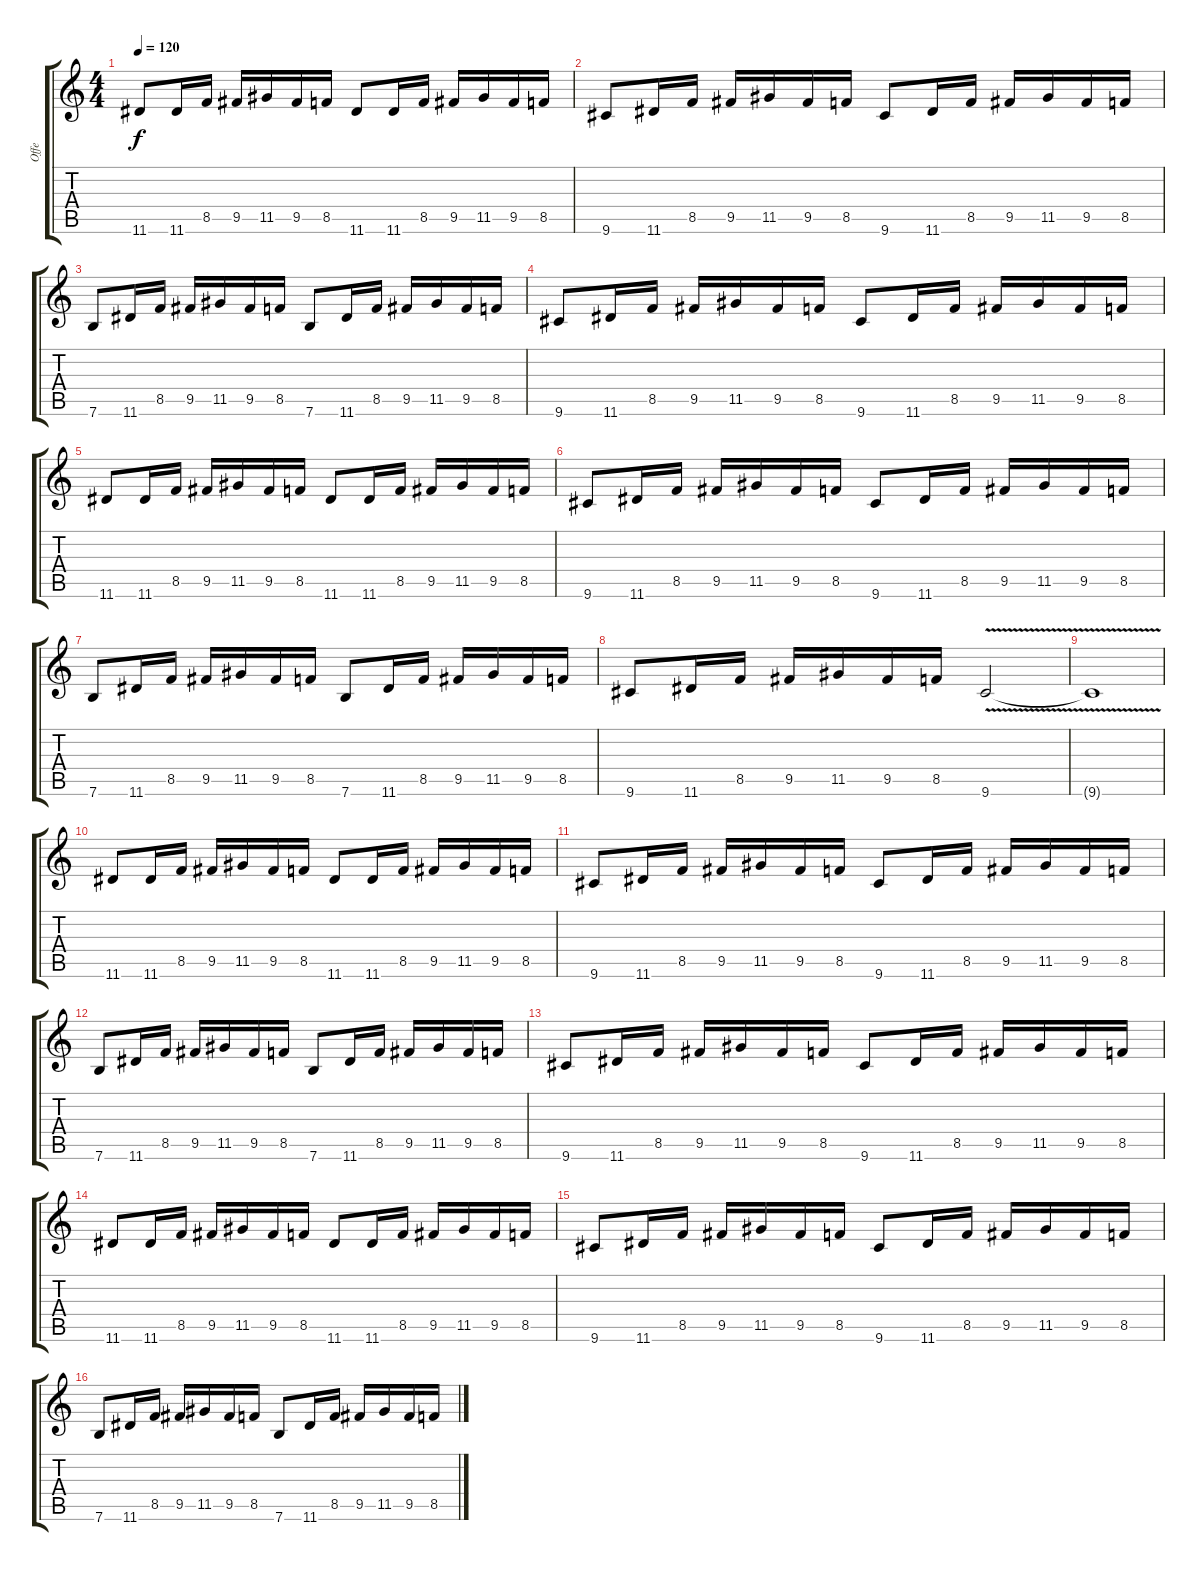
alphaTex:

\track ("Offe" "Offe") {instrument distortionguitar}
\staff {score tabs}
\tuning (E4 B3 G3 D3 A2 E2) {hide}
\ts (4 4)
\tempo 120
\clef g2
\ks c
11.6.8{dy f instrument distortionguitar} 11.6.16 8.5.16 9.5.16 11.5.16 9.5.16 8.5.16 11.6.8 11.6.16 8.5.16 9.5.16 11.5.16 9.5.16 8.5.16 |
9.6.8 11.6.16 8.5.16 9.5.16 11.5.16 9.5.16 8.5.16 9.6.8 11.6.16 8.5.16 9.5.16 11.5.16 9.5.16 8.5.16 |
7.6.8 11.6.16 8.5.16 9.5.16 11.5.16 9.5.16 8.5.16 7.6.8 11.6.16 8.5.16 9.5.16 11.5.16 9.5.16 8.5.16 |
9.6.8 11.6.16 8.5.16 9.5.16 11.5.16 9.5.16 8.5.16 9.6.8 11.6.16 8.5.16 9.5.16 11.5.16 9.5.16 8.5.16 |
11.6.8 11.6.16 8.5.16 9.5.16 11.5.16 9.5.16 8.5.16 11.6.8 11.6.16 8.5.16 9.5.16 11.5.16 9.5.16 8.5.16 |
9.6.8 11.6.16 8.5.16 9.5.16 11.5.16 9.5.16 8.5.16 9.6.8 11.6.16 8.5.16 9.5.16 11.5.16 9.5.16 8.5.16 |
7.6.8 11.6.16 8.5.16 9.5.16 11.5.16 9.5.16 8.5.16 7.6.8 11.6.16 8.5.16 9.5.16 11.5.16 9.5.16 8.5.16 |
9.6.8 11.6.16 8.5.16 9.5.16 11.5.16 9.5.16 8.5.16 9.6{v}.2 |
9.6{t}.1 |
11.6.8 11.6.16 8.5.16 9.5.16 11.5.16 9.5.16 8.5.16 11.6.8 11.6.16 8.5.16 9.5.16 11.5.16 9.5.16 8.5.16 |
9.6.8 11.6.16 8.5.16 9.5.16 11.5.16 9.5.16 8.5.16 9.6.8 11.6.16 8.5.16 9.5.16 11.5.16 9.5.16 8.5.16 |
7.6.8 11.6.16 8.5.16 9.5.16 11.5.16 9.5.16 8.5.16 7.6.8 11.6.16 8.5.16 9.5.16 11.5.16 9.5.16 8.5.16 |
9.6.8 11.6.16 8.5.16 9.5.16 11.5.16 9.5.16 8.5.16 9.6.8 11.6.16 8.5.16 9.5.16 11.5.16 9.5.16 8.5.16 |
11.6.8 11.6.16 8.5.16 9.5.16 11.5.16 9.5.16 8.5.16 11.6.8 11.6.16 8.5.16 9.5.16 11.5.16 9.5.16 8.5.16 |
9.6.8 11.6.16 8.5.16 9.5.16 11.5.16 9.5.16 8.5.16 9.6.8 11.6.16 8.5.16 9.5.16 11.5.16 9.5.16 8.5.16 |
7.6.8 11.6.16 8.5.16 9.5.16 11.5.16 9.5.16 8.5.16 7.6.8 11.6.16 8.5.16 9.5.16 11.5.16 9.5.16 8.5.16
